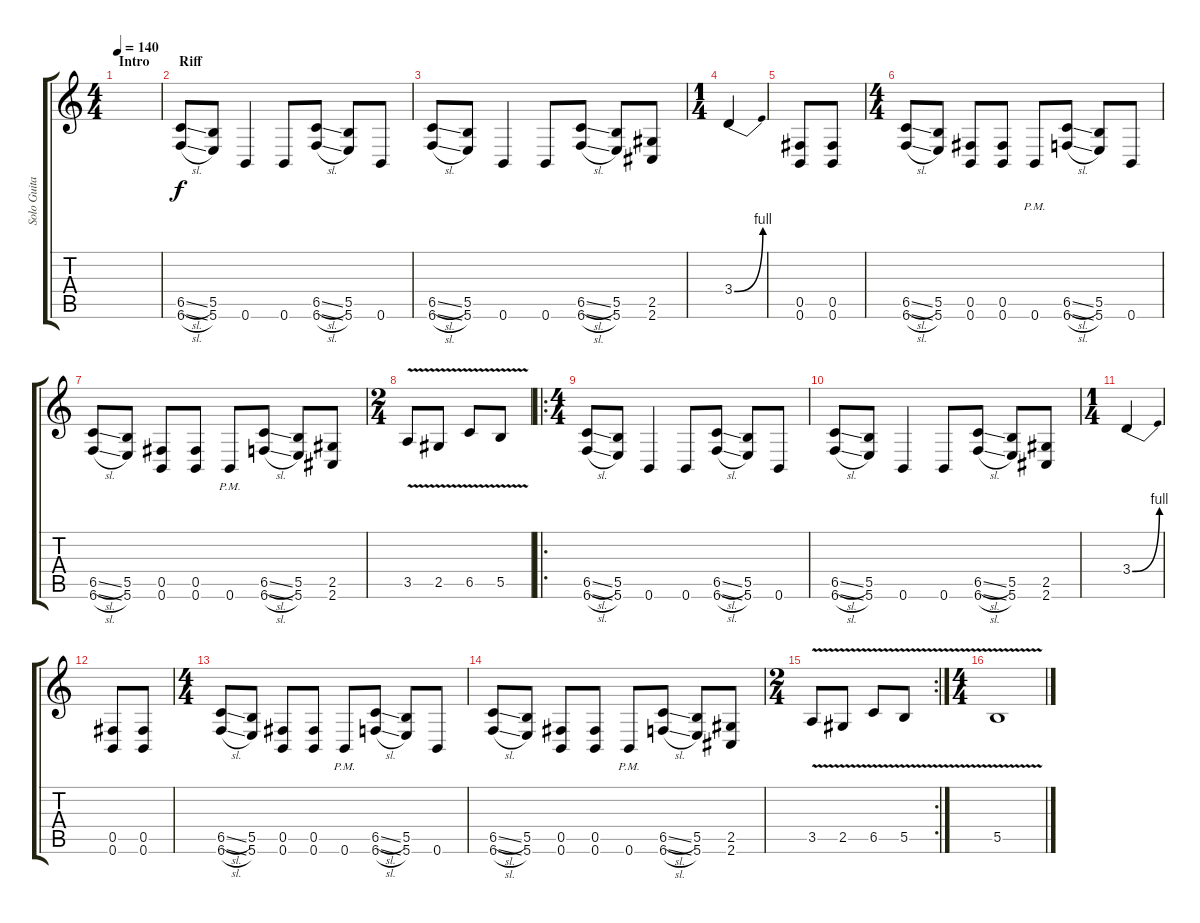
\track ("Solo Guitar" "Solo Guita") {instrument overdrivenguitar}
\staff {score tabs}
\tuning (Db4 Ab3 E3 B2 Gb2 B1) {hide}
\ts (4 4)
\section ("" "Intro")
\tempo 140
\clef g2
\ks c
|
\section ("" " Riff")
(6.5{sl} 6.6{sl}).8 (5.5 5.6).8 0.6.4 0.6.8 (6.5{sl} 6.6{sl}).8 (5.5 5.6).8 0.6.8 |
(6.5{sl} 6.6{sl}).8 (5.5 5.6).8 0.6.4 0.6.8 (6.5{sl} 6.6{sl}).8 (5.5 5.6).8 (2.5 2.6).8 |
\ts (1 4)
3.4{be (bend 0 0 60 4)}.4 |
(0.5 0.6).8 (0.5 0.6).8 |
\ts (4 4)
(6.5{sl} 6.6{sl}).8 (5.5 5.6).8 (0.5 0.6).8 (0.5 0.6).8 0.6{pm}.8 (6.5{sl} 6.6{sl}).8 (5.5 5.6).8 0.6.8 |
(6.5{sl} 6.6{sl}).8 (5.5 5.6).8 (0.5 0.6).8 (0.5 0.6).8 0.6{pm}.8 (6.5{sl} 6.6{sl}).8 (5.5 5.6).8 (2.5 2.6).8 |
\ts (2 4)
3.5{v}.8 2.5{v}.8 6.5{v}.8 5.5{v}.8 |
\ro
\ts (4 4)
(6.5{sl} 6.6{sl}).8 (5.5 5.6).8 0.6.4 0.6.8 (6.5{sl} 6.6{sl}).8 (5.5 5.6).8 0.6.8 |
(6.5{sl} 6.6{sl}).8 (5.5 5.6).8 0.6.4 0.6.8 (6.5{sl} 6.6{sl}).8 (5.5 5.6).8 (2.5 2.6).8 |
\ts (1 4)
3.4{be (bend 0 0 60 4)}.4 |
(0.5 0.6).8 (0.5 0.6).8 |
\ts (4 4)
(6.5{sl} 6.6{sl}).8 (5.5 5.6).8 (0.5 0.6).8 (0.5 0.6).8 0.6{pm}.8 (6.5{sl} 6.6{sl}).8 (5.5 5.6).8 0.6.8 |
(6.5{sl} 6.6{sl}).8 (5.5 5.6).8 (0.5 0.6).8 (0.5 0.6).8 0.6{pm}.8 (6.5{sl} 6.6{sl}).8 (5.5 5.6).8 (2.5 2.6).8 |
\rc 2
\ts (2 4)
3.5{v}.8 2.5{v}.8 6.5{v}.8 5.5{v}.8 |
\ts (4 4)
\section ("" "")
5.5{v}.1
